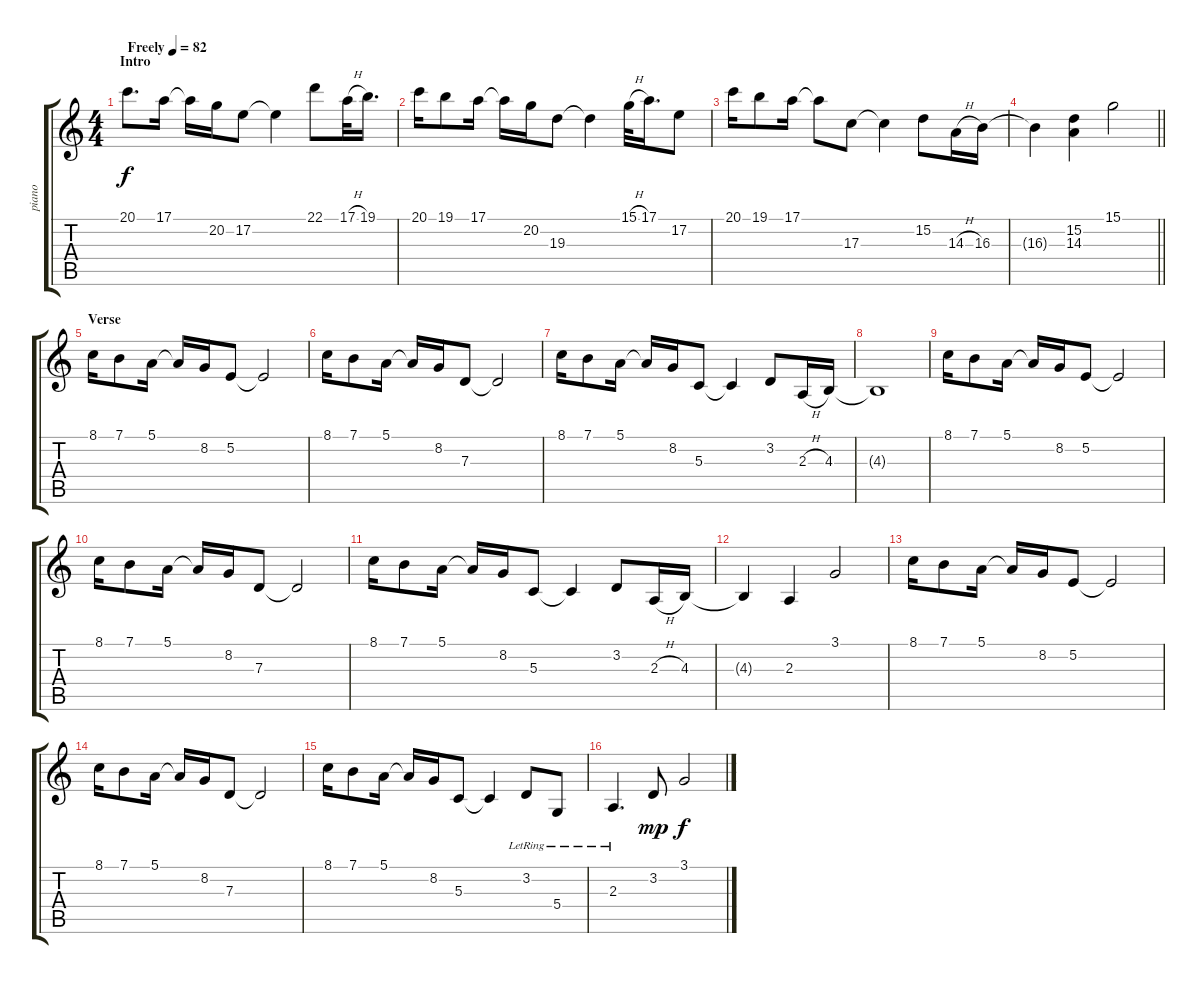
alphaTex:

\track ("piano" "piano") {instrument acousticgrandpiano}
\staff {score tabs}
\tuning (E4 B3 G3 D3 A2 E2) {hide}
\ts (4 4)
\section ("" "Intro")
\tempo (82 "Freely")
\clef g2
\ks c
20.1.8{d dy f instrument acousticgrandpiano} 17.1.16 17.1{t}.16 20.2.16 17.2.8 17.2{t}.4 22.1.8 17.1{h}.32 19.1.16{d} |
20.1.16 19.1.8 17.1.16 17.1{t}.16 20.2.16 19.3.8 19.3{t}.4 15.1{h}.32 17.1.16{d} 17.2.8 |
20.1.16 19.1.8 17.1.16 17.1{t}.8 17.3.8 17.3{t}.4 15.2.8 14.3{h}.16 16.3.16 |
\barLineRight lightlight
16.3{t}.4 (15.2 14.3).4 15.1.2 |
\section ("" "Verse")
8.1.16 7.1.8 5.1.16 5.1{t}.16 8.2.16 5.2.8 5.2{t}.2 |
8.1.16 7.1.8 5.1.16 5.1{t}.16 8.2.16 7.3.8 7.3{t}.2 |
8.1.16 7.1.8 5.1.16 5.1{t}.16 8.2.16 5.3.8 5.3{t}.4 3.2.8 2.3{h}.16 4.3.16 |
4.3{t}.1 |
8.1.16 7.1.8 5.1.16 5.1{t}.16 8.2.16 5.2.8 5.2{t}.2 |
8.1.16 7.1.8 5.1.16 5.1{t}.16 8.2.16 7.3.8 7.3{t}.2 |
8.1.16 7.1.8 5.1.16 5.1{t}.16 8.2.16 5.3.8 5.3{t}.4 3.2.8 2.3{h}.16 4.3.16 |
4.3{t}.4 2.3.4 3.1.2 |
8.1.16 7.1.8 5.1.16 5.1{t}.16 8.2.16 5.2.8 5.2{t}.2 |
8.1.16 7.1.8 5.1.16 5.1{t}.16 8.2.16 7.3.8 7.3{t}.2 |
8.1.16 7.1.8 5.1.16 5.1{t}.16 8.2.16 5.3.8 5.3{t}.4 3.2{lr}.8 5.4{lr}.8 |
2.3{lr}.4{d} 3.2.8{dy mp} 3.1.2{dy f}
